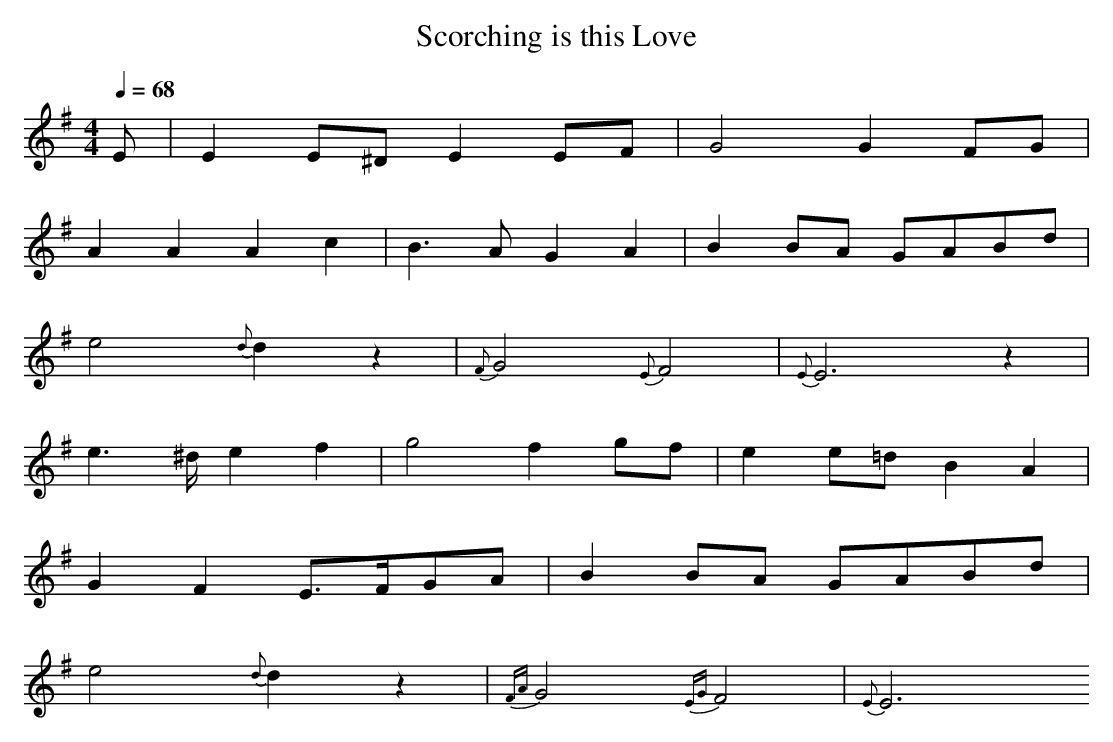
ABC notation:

X:1
T: Scorching is this Love
M: 4/4
L: 1/4
Q: 1/4=68
K: Em % 1 sharps
V: 1
E/2|EE/2^D/2 EE/2F/2|G2 GF/2G/2|
AA Ac|B>A GA|BB/2A/2 G/2A/2B/2d/2|
e2 {d}dz|{F}G2 {E}F2|{E}E3 z|
e>^d/2 ef|g2 fg/2f/2|ee/2=d/2 BA|
GF E/2>F/2G/2A/2|BB/2A/2 G/2A/2B/2d/2|
e2 {d}dz|{FA}G2 {EG}F2|{E}E3
